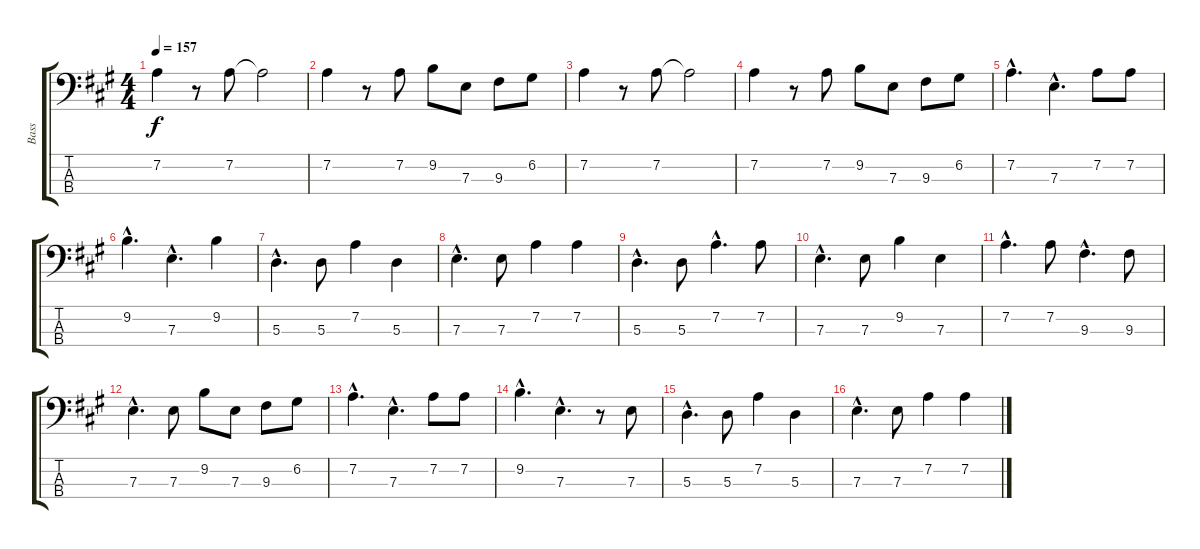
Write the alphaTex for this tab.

\track ("Bass" "Bass") {instrument electricbassfinger}
\staff {score tabs}
\tuning (G2 D2 A1 E1) {hide}
\ts (4 4)
\tempo 157
\clef f4
\ks a
7.2.4{dy f instrument electricbassfinger} r.8 7.2.8 7.2{t}.2 |
7.2.4 r.8 7.2.8 9.2.8 7.3.8 9.3.8 6.2.8 |
7.2.4 r.8 7.2.8 7.2{t}.2 |
7.2.4 r.8 7.2.8 9.2.8 7.3.8 9.3.8 6.2.8 |
7.2{hac}.4{d} 7.3{hac}.4{d} 7.2.8 7.2.8 |
9.2{hac}.4{d} 7.3{hac}.4{d} 9.2.4 |
5.3{hac}.4{d} 5.3.8 7.2.4 5.3.4 |
7.3{hac}.4{d} 7.3.8 7.2.4 7.2.4 |
5.3{hac}.4{d} 5.3.8 7.2{hac}.4{d} 7.2.8 |
7.3{hac}.4{d} 7.3.8 9.2.4 7.3.4 |
7.2{hac}.4{d} 7.2.8 9.3{hac}.4{d} 9.3.8 |
7.3{hac}.4{d} 7.3.8 9.2.8 7.3.8 9.3.8 6.2.8 |
7.2{hac}.4{d} 7.3{hac}.4{d} 7.2.8 7.2.8 |
9.2{hac}.4{d} 7.3{hac}.4{d} r.8 7.3.8 |
5.3{hac}.4{d} 5.3.8 7.2.4 5.3.4 |
7.3{hac}.4{d} 7.3.8 7.2.4 7.2.4
